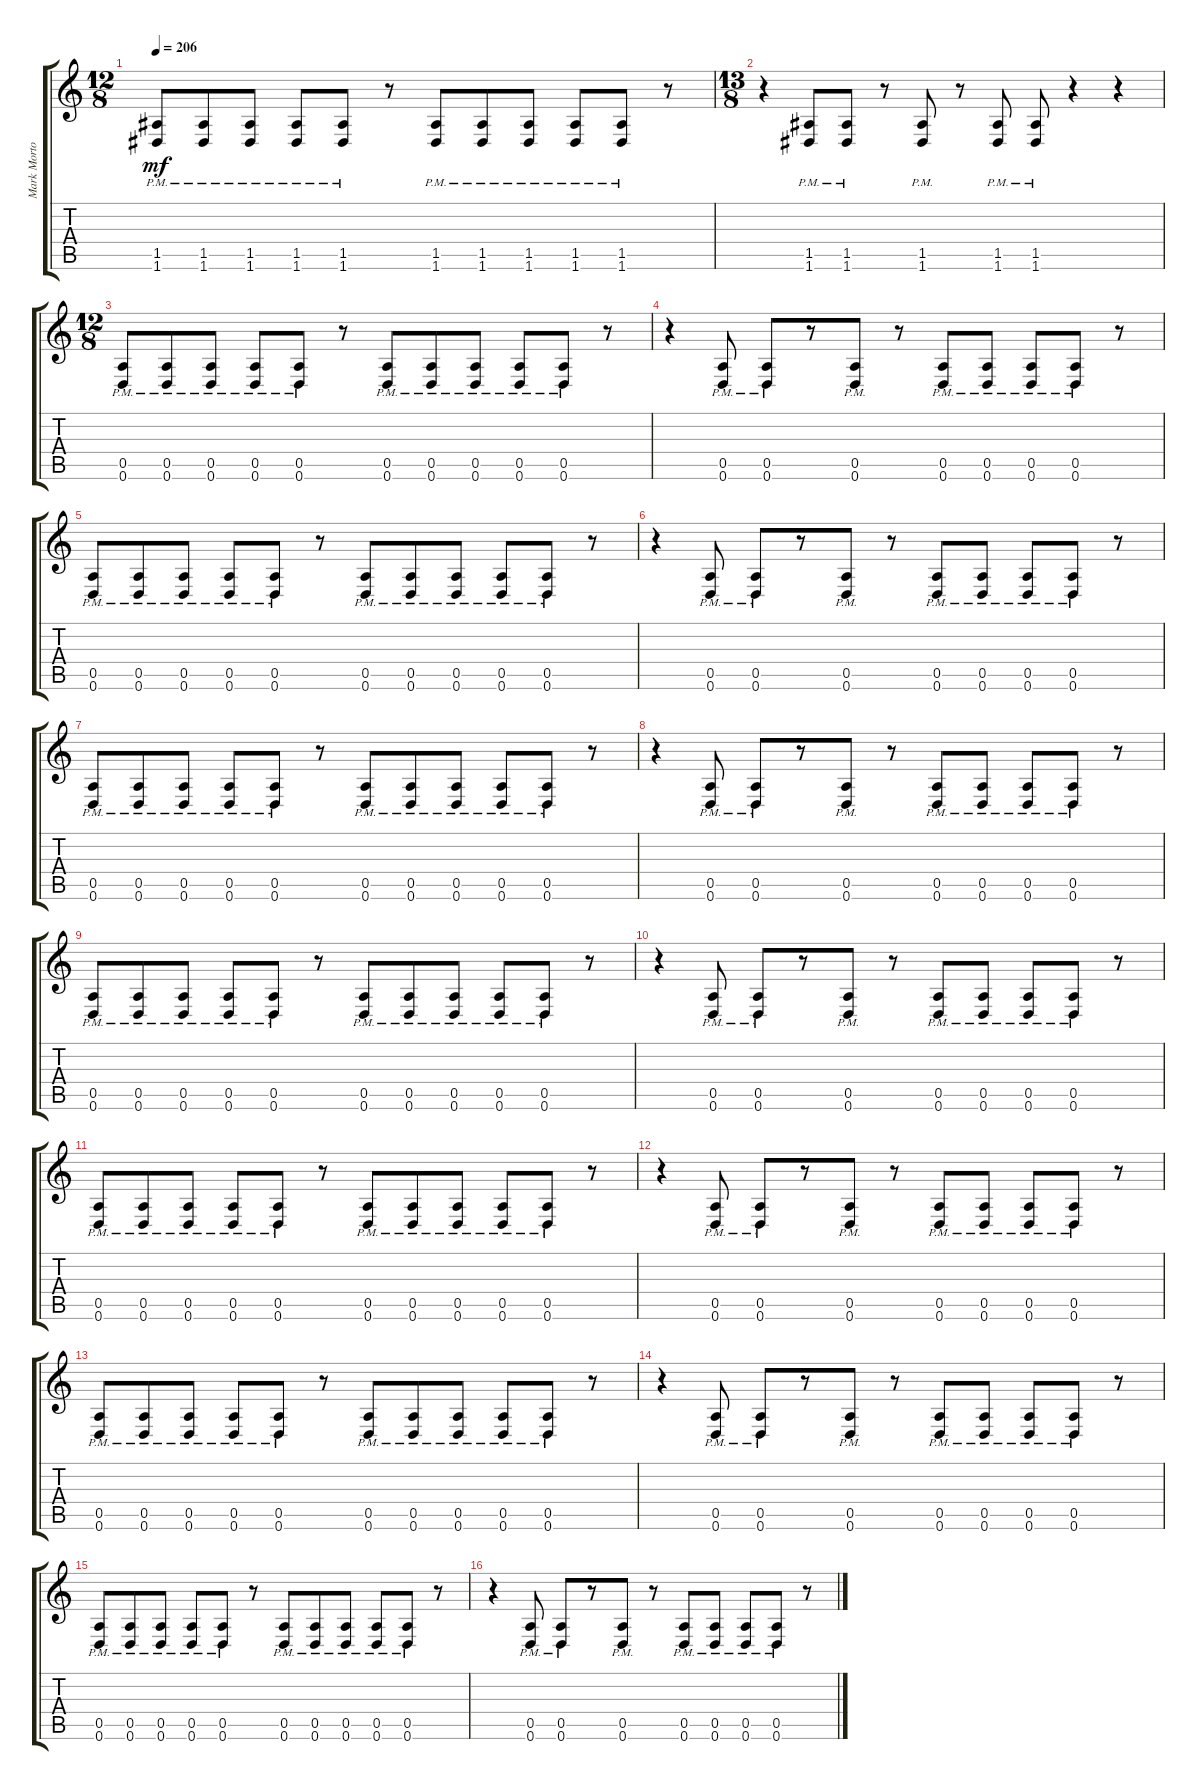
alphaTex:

\track ("Mark Morton" "Mark Morto") {instrument distortionguitar}
\staff {score tabs}
\tuning (E4 B3 G3 D3 A2 D2) {hide}
\ts (12 8)
\tempo 206
\clef g2
\ks c
(1.5{pm} 1.6{pm}).8{dy mf} (1.5{pm} 1.6{pm}).8 (1.5{pm} 1.6{pm}).8 (1.5{pm} 1.6{pm}).8 (1.5{pm} 1.6{pm}).8 r.8 (1.5{pm} 1.6{pm}).8 (1.5{pm} 1.6{pm}).8 (1.5{pm} 1.6{pm}).8 (1.5{pm} 1.6{pm}).8 (1.5{pm} 1.6{pm}).8 r.8 |
\ts (13 8)
r.4 (1.5{pm} 1.6{pm}).8 (1.5{pm} 1.6{pm}).8 r.8 (1.5{pm} 1.6{pm}).8 r.8 (1.5{pm} 1.6{pm}).8 (1.5{pm} 1.6{pm}).8 r.4 r.4 |
\ts (12 8)
(0.5{pm} 0.6{pm}).8 (0.5{pm} 0.6{pm}).8 (0.5{pm} 0.6{pm}).8 (0.5{pm} 0.6{pm}).8 (0.5{pm} 0.6{pm}).8 r.8 (0.5{pm} 0.6{pm}).8 (0.5{pm} 0.6{pm}).8 (0.5{pm} 0.6{pm}).8 (0.5{pm} 0.6{pm}).8 (0.5{pm} 0.6{pm}).8 r.8 |
r.4 (0.5{pm} 0.6{pm}).8 (0.5{pm} 0.6{pm}).8 r.8 (0.5{pm} 0.6{pm}).8 r.8 (0.5{pm} 0.6{pm}).8 (0.5{pm} 0.6{pm}).8 (0.5{pm} 0.6{pm}).8 (0.5{pm} 0.6{pm}).8 r.8 |
(0.5{pm} 0.6{pm}).8 (0.5{pm} 0.6{pm}).8 (0.5{pm} 0.6{pm}).8 (0.5{pm} 0.6{pm}).8 (0.5{pm} 0.6{pm}).8 r.8 (0.5{pm} 0.6{pm}).8 (0.5{pm} 0.6{pm}).8 (0.5{pm} 0.6{pm}).8 (0.5{pm} 0.6{pm}).8 (0.5{pm} 0.6{pm}).8 r.8 |
r.4 (0.5{pm} 0.6{pm}).8 (0.5{pm} 0.6{pm}).8 r.8 (0.5{pm} 0.6{pm}).8 r.8 (0.5{pm} 0.6{pm}).8 (0.5{pm} 0.6{pm}).8 (0.5{pm} 0.6{pm}).8 (0.5{pm} 0.6{pm}).8 r.8 |
(0.5{pm} 0.6{pm}).8 (0.5{pm} 0.6{pm}).8 (0.5{pm} 0.6{pm}).8 (0.5{pm} 0.6{pm}).8 (0.5{pm} 0.6{pm}).8 r.8 (0.5{pm} 0.6{pm}).8 (0.5{pm} 0.6{pm}).8 (0.5{pm} 0.6{pm}).8 (0.5{pm} 0.6{pm}).8 (0.5{pm} 0.6{pm}).8 r.8 |
r.4 (0.5{pm} 0.6{pm}).8 (0.5{pm} 0.6{pm}).8 r.8 (0.5{pm} 0.6{pm}).8 r.8 (0.5{pm} 0.6{pm}).8 (0.5{pm} 0.6{pm}).8 (0.5{pm} 0.6{pm}).8 (0.5{pm} 0.6{pm}).8 r.8 |
(0.5{pm} 0.6{pm}).8 (0.5{pm} 0.6{pm}).8 (0.5{pm} 0.6{pm}).8 (0.5{pm} 0.6{pm}).8 (0.5{pm} 0.6{pm}).8 r.8 (0.5{pm} 0.6{pm}).8 (0.5{pm} 0.6{pm}).8 (0.5{pm} 0.6{pm}).8 (0.5{pm} 0.6{pm}).8 (0.5{pm} 0.6{pm}).8 r.8 |
r.4 (0.5{pm} 0.6{pm}).8 (0.5{pm} 0.6{pm}).8 r.8 (0.5{pm} 0.6{pm}).8 r.8 (0.5{pm} 0.6{pm}).8 (0.5{pm} 0.6{pm}).8 (0.5{pm} 0.6{pm}).8 (0.5{pm} 0.6{pm}).8 r.8 |
(0.5{pm} 0.6{pm}).8 (0.5{pm} 0.6{pm}).8 (0.5{pm} 0.6{pm}).8 (0.5{pm} 0.6{pm}).8 (0.5{pm} 0.6{pm}).8 r.8 (0.5{pm} 0.6{pm}).8 (0.5{pm} 0.6{pm}).8 (0.5{pm} 0.6{pm}).8 (0.5{pm} 0.6{pm}).8 (0.5{pm} 0.6{pm}).8 r.8 |
r.4 (0.5{pm} 0.6{pm}).8 (0.5{pm} 0.6{pm}).8 r.8 (0.5{pm} 0.6{pm}).8 r.8 (0.5{pm} 0.6{pm}).8 (0.5{pm} 0.6{pm}).8 (0.5{pm} 0.6{pm}).8 (0.5{pm} 0.6{pm}).8 r.8 |
(0.5{pm} 0.6{pm}).8 (0.5{pm} 0.6{pm}).8 (0.5{pm} 0.6{pm}).8 (0.5{pm} 0.6{pm}).8 (0.5{pm} 0.6{pm}).8 r.8 (0.5{pm} 0.6{pm}).8 (0.5{pm} 0.6{pm}).8 (0.5{pm} 0.6{pm}).8 (0.5{pm} 0.6{pm}).8 (0.5{pm} 0.6{pm}).8 r.8 |
r.4 (0.5{pm} 0.6{pm}).8 (0.5{pm} 0.6{pm}).8 r.8 (0.5{pm} 0.6{pm}).8 r.8 (0.5{pm} 0.6{pm}).8 (0.5{pm} 0.6{pm}).8 (0.5{pm} 0.6{pm}).8 (0.5{pm} 0.6{pm}).8 r.8 |
(0.5{pm} 0.6{pm}).8 (0.5{pm} 0.6{pm}).8 (0.5{pm} 0.6{pm}).8 (0.5{pm} 0.6{pm}).8 (0.5{pm} 0.6{pm}).8 r.8 (0.5{pm} 0.6{pm}).8 (0.5{pm} 0.6{pm}).8 (0.5{pm} 0.6{pm}).8 (0.5{pm} 0.6{pm}).8 (0.5{pm} 0.6{pm}).8 r.8 |
r.4 (0.5{pm} 0.6{pm}).8 (0.5{pm} 0.6{pm}).8 r.8 (0.5{pm} 0.6{pm}).8 r.8 (0.5{pm} 0.6{pm}).8 (0.5{pm} 0.6{pm}).8 (0.5{pm} 0.6{pm}).8 (0.5{pm} 0.6{pm}).8 r.8
